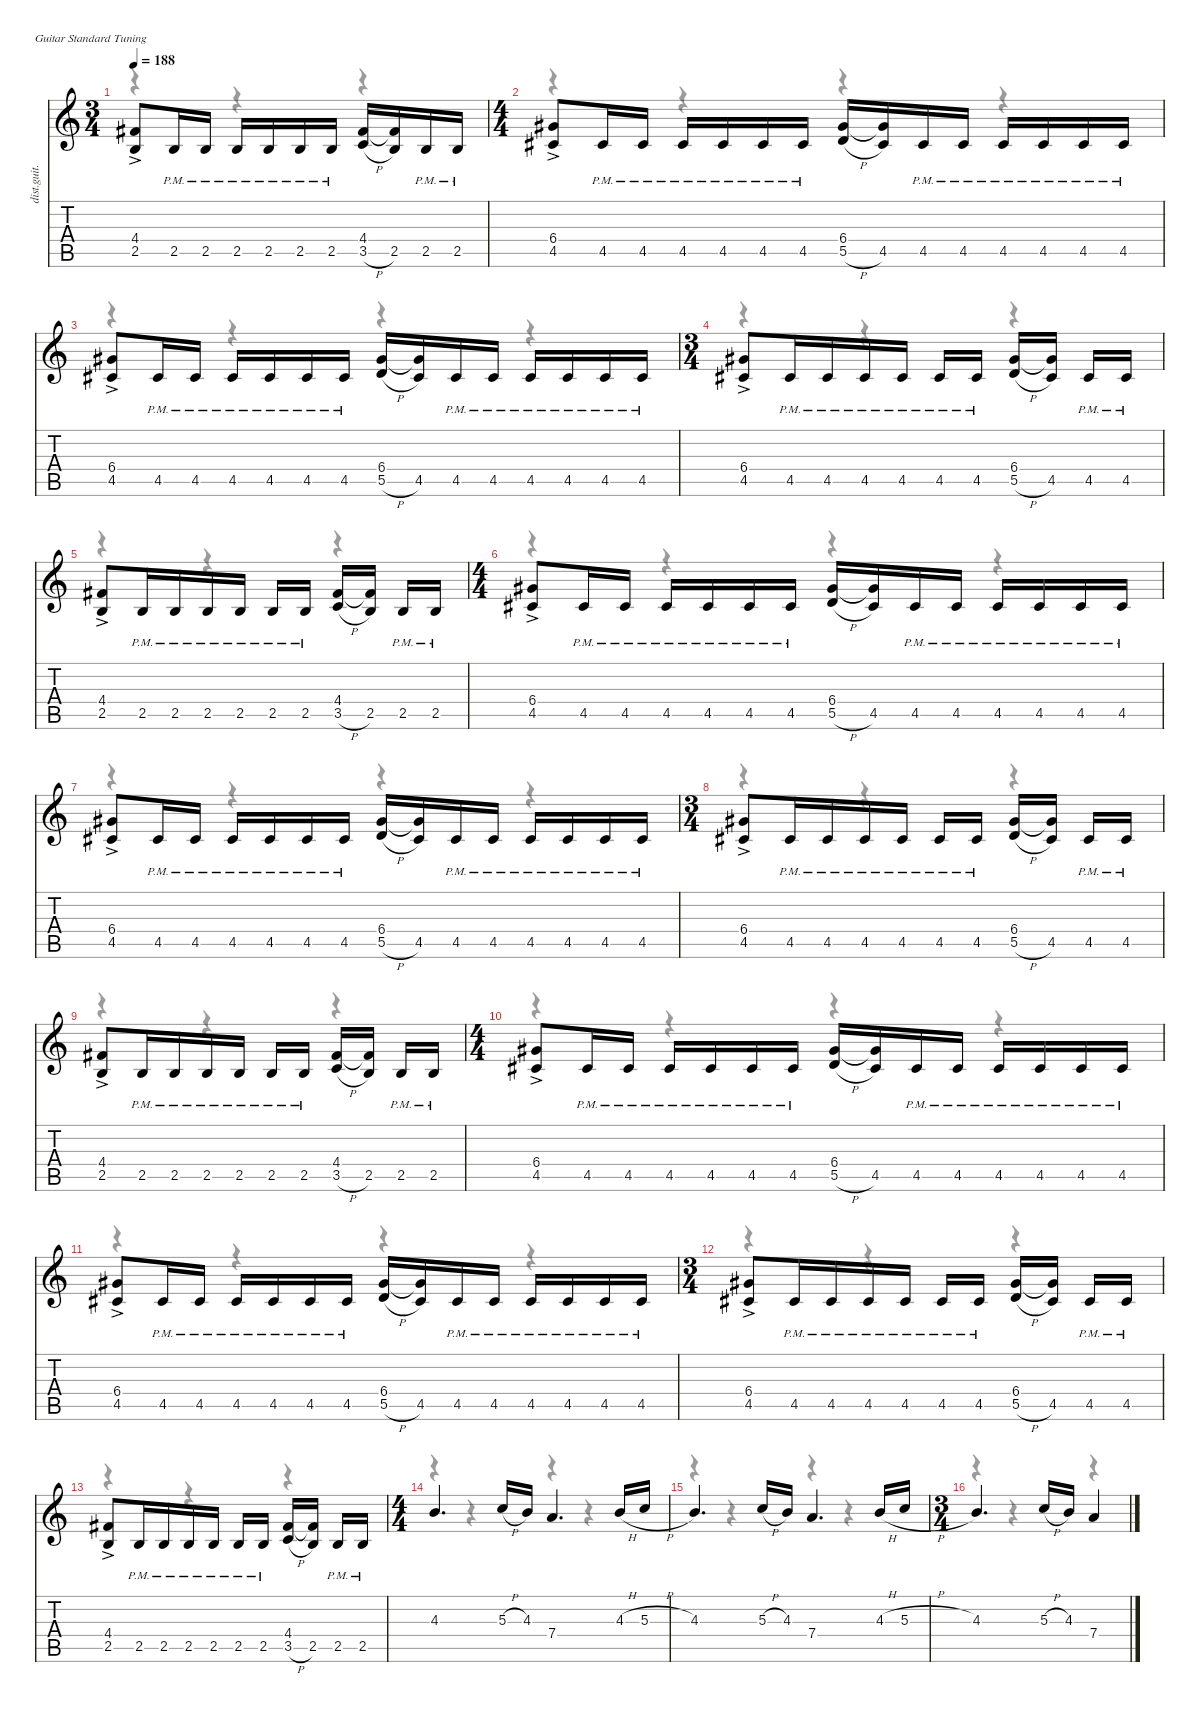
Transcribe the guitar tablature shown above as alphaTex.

\defaultSystemsLayout 4
\hideDynamics
\bracketExtendMode nobrackets
\otherSystemsTrackNameOrientation horizontal
\track ("Kirk Hammett (Lead Guitar)" "dist.guit.") {instrument distortionguitar}
\staff {score tabs}
\tuning (E4 B3 G3 D3 A2 E2)
\voice
\ts (3 4)
\tempo 188
\clef g2
\ks c
(4.4{ac acc #} 2.5{ac}).8{dy f beam Up} 2.5{pm}.16{beam Up} 2.5{pm}.16{beam Up} 2.5{pm}.16{beam Up} 2.5{pm}.16{beam Up} 2.5{pm}.16{beam Up} 2.5{pm}.16{beam Up} (4.4{acc #} 3.5{h}).16{beam Up} (4.4{t acc #} 2.5).16{beam Up} 2.5{pm}.16{beam Up} 2.5{pm}.16{beam Up} |
\ts (4 4)
\beaming (8 2 2 2 2)
(6.4{ac acc #} 4.5{ac acc #}).8{beam Up} 4.5{pm acc #}.16{beam Up} 4.5{pm acc #}.16{beam Up} 4.5{pm acc #}.16{beam Up} 4.5{pm acc #}.16{beam Up} 4.5{pm acc #}.16{beam Up} 4.5{pm acc #}.16{beam Up} (6.4{acc #} 5.5{h}).16{beam Up} (6.4{t acc #} 4.5{acc #}).16{beam Up} 4.5{pm acc #}.16{beam Up} 4.5{pm acc #}.16{beam Up} 4.5{pm acc #}.16{beam Up} 4.5{pm acc #}.16{beam Up} 4.5{pm acc #}.16{beam Up} 4.5{pm acc #}.16{beam Up} |
(6.4{ac acc #} 4.5{ac acc #}).8{beam Up} 4.5{pm acc #}.16{beam Up} 4.5{pm acc #}.16{beam Up} 4.5{pm acc #}.16{beam Up} 4.5{pm acc #}.16{beam Up} 4.5{pm acc #}.16{beam Up} 4.5{pm acc #}.16{beam Up} (6.4{acc #} 5.5{h}).16{beam Up} (6.4{t acc #} 4.5{acc #}).16{beam Up} 4.5{pm acc #}.16{beam Up} 4.5{pm acc #}.16{beam Up} 4.5{pm acc #}.16{beam Up} 4.5{pm acc #}.16{beam Up} 4.5{pm acc #}.16{beam Up} 4.5{pm acc #}.16{beam Up} |
\ts (3 4)
\beaming (8 3 1 1 1)
(6.4{ac acc #} 4.5{ac acc #}).8{beam Up} 4.5{pm acc #}.16{beam Up} 4.5{pm acc #}.16{beam Up} 4.5{pm acc #}.16{beam Up} 4.5{pm acc #}.16{beam Up} 4.5{pm acc #}.16{beam Up} 4.5{pm acc #}.16{beam Up} (6.4{acc #} 5.5{h}).16{beam Up} (6.4{t acc #} 4.5{acc #}).16{beam Up} 4.5{pm acc #}.16{beam Up} 4.5{pm acc #}.16{beam Up} |
(4.4{ac acc #} 2.5{ac}).8{beam Up} 2.5{pm}.16{beam Up} 2.5{pm}.16{beam Up} 2.5{pm}.16{beam Up} 2.5{pm}.16{beam Up} 2.5{pm}.16{beam Up} 2.5{pm}.16{beam Up} (4.4{acc #} 3.5{h}).16{beam Up} (4.4{t acc #} 2.5).16{beam Up} 2.5{pm}.16{beam Up} 2.5{pm}.16{beam Up} |
\ts (4 4)
\beaming (8 2 2 2 2)
(6.4{ac acc #} 4.5{ac acc #}).8{beam Up} 4.5{pm acc #}.16{beam Up} 4.5{pm acc #}.16{beam Up} 4.5{pm acc #}.16{beam Up} 4.5{pm acc #}.16{beam Up} 4.5{pm acc #}.16{beam Up} 4.5{pm acc #}.16{beam Up} (6.4{acc #} 5.5{h}).16{beam Up} (6.4{t acc #} 4.5{acc #}).16{beam Up} 4.5{pm acc #}.16{beam Up} 4.5{pm acc #}.16{beam Up} 4.5{pm acc #}.16{beam Up} 4.5{pm acc #}.16{beam Up} 4.5{pm acc #}.16{beam Up} 4.5{pm acc #}.16{beam Up} |
(6.4{ac acc #} 4.5{ac acc #}).8{beam Up} 4.5{pm acc #}.16{beam Up} 4.5{pm acc #}.16{beam Up} 4.5{pm acc #}.16{beam Up} 4.5{pm acc #}.16{beam Up} 4.5{pm acc #}.16{beam Up} 4.5{pm acc #}.16{beam Up} (6.4{acc #} 5.5{h}).16{beam Up} (6.4{t acc #} 4.5{acc #}).16{beam Up} 4.5{pm acc #}.16{beam Up} 4.5{pm acc #}.16{beam Up} 4.5{pm acc #}.16{beam Up} 4.5{pm acc #}.16{beam Up} 4.5{pm acc #}.16{beam Up} 4.5{pm acc #}.16{beam Up} |
\ts (3 4)
\beaming (8 3 1 1 1)
(6.4{ac acc #} 4.5{ac acc #}).8{beam Up} 4.5{pm acc #}.16{beam Up} 4.5{pm acc #}.16{beam Up} 4.5{pm acc #}.16{beam Up} 4.5{pm acc #}.16{beam Up} 4.5{pm acc #}.16{beam Up} 4.5{pm acc #}.16{beam Up} (6.4{acc #} 5.5{h}).16{beam Up} (6.4{t acc #} 4.5{acc #}).16{beam Up} 4.5{pm acc #}.16{beam Up} 4.5{pm acc #}.16{beam Up} |
(4.4{ac acc #} 2.5{ac}).8{beam Up} 2.5{pm}.16{beam Up} 2.5{pm}.16{beam Up} 2.5{pm}.16{beam Up} 2.5{pm}.16{beam Up} 2.5{pm}.16{beam Up} 2.5{pm}.16{beam Up} (4.4{acc #} 3.5{h}).16{beam Up} (4.4{t acc #} 2.5).16{beam Up} 2.5{pm}.16{beam Up} 2.5{pm}.16{beam Up} |
\ts (4 4)
\beaming (8 2 2 2 2)
(6.4{ac acc #} 4.5{ac acc #}).8{beam Up} 4.5{pm acc #}.16{beam Up} 4.5{pm acc #}.16{beam Up} 4.5{pm acc #}.16{beam Up} 4.5{pm acc #}.16{beam Up} 4.5{pm acc #}.16{beam Up} 4.5{pm acc #}.16{beam Up} (6.4{acc #} 5.5{h}).16{beam Up} (6.4{t acc #} 4.5{acc #}).16{beam Up} 4.5{pm acc #}.16{beam Up} 4.5{pm acc #}.16{beam Up} 4.5{pm acc #}.16{beam Up} 4.5{pm acc #}.16{beam Up} 4.5{pm acc #}.16{beam Up} 4.5{pm acc #}.16{beam Up} |
(6.4{ac acc #} 4.5{ac acc #}).8{beam Up} 4.5{pm acc #}.16{beam Up} 4.5{pm acc #}.16{beam Up} 4.5{pm acc #}.16{beam Up} 4.5{pm acc #}.16{beam Up} 4.5{pm acc #}.16{beam Up} 4.5{pm acc #}.16{beam Up} (6.4{acc #} 5.5{h}).16{beam Up} (6.4{t acc #} 4.5{acc #}).16{beam Up} 4.5{pm acc #}.16{beam Up} 4.5{pm acc #}.16{beam Up} 4.5{pm acc #}.16{beam Up} 4.5{pm acc #}.16{beam Up} 4.5{pm acc #}.16{beam Up} 4.5{pm acc #}.16{beam Up} |
\ts (3 4)
\beaming (8 3 1 1 1)
(6.4{ac acc #} 4.5{ac acc #}).8{beam Up} 4.5{pm acc #}.16{beam Up} 4.5{pm acc #}.16{beam Up} 4.5{pm acc #}.16{beam Up} 4.5{pm acc #}.16{beam Up} 4.5{pm acc #}.16{beam Up} 4.5{pm acc #}.16{beam Up} (6.4{acc #} 5.5{h}).16{beam Up} (6.4{t acc #} 4.5{acc #}).16{beam Up} 4.5{pm acc #}.16{beam Up} 4.5{pm acc #}.16{beam Up} |
(4.4{ac acc #} 2.5{ac}).8{beam Up} 2.5{pm}.16{beam Up} 2.5{pm}.16{beam Up} 2.5{pm}.16{beam Up} 2.5{pm}.16{beam Up} 2.5{pm}.16{beam Up} 2.5{pm}.16{beam Up} (4.4{acc #} 3.5{h}).16{beam Up} (4.4{t acc #} 2.5).16{beam Up} 2.5{pm}.16{beam Up} 2.5{pm}.16{beam Up} |
\ts (4 4)
\beaming (8 2 2 2 2)
4.3.4{d beam Up} 5.3{h}.16{beam Up} 4.3.16{beam Up} 7.4.4{d beam Up} 4.3{h}.16{beam Up} 5.3{h}.16{beam Up} |
4.3.4{d beam Up} 5.3{h}.16{beam Up} 4.3.16{beam Up} 7.4.4{d beam Up} 4.3{h}.16{beam Up} 5.3{h}.16{beam Up} |
\ts (3 4)
\beaming (8 3 1 1 1)
4.3.4{d beam Up} 5.3{h}.16{beam Up} 4.3.16{beam Up} 7.4.4{beam Up}
\voice
\clef g2
\ottava regular
\simile none
\ks c
r.4{dy mf beam Down} r.4{beam Down} r.4{beam Down} |
r.4{beam Down} r.4{beam Down} r.4{beam Down} r.4{beam Down} |
r.4{beam Down} r.4{beam Down} r.4{beam Down} r.4{beam Down} |
r.4{beam Down} r.4{beam Down} r.4{beam Down} |
r.4{beam Down} r.4{beam Down} r.4{beam Down} |
r.4{beam Down} r.4{beam Down} r.4{beam Down} r.4{beam Down} |
r.4{beam Down} r.4{beam Down} r.4{beam Down} r.4{beam Down} |
r.4{beam Down} r.4{beam Down} r.4{beam Down} |
r.4{beam Down} r.4{beam Down} r.4{beam Down} |
r.4{beam Down} r.4{beam Down} r.4{beam Down} r.4{beam Down} |
r.4{beam Down} r.4{beam Down} r.4{beam Down} r.4{beam Down} |
r.4{beam Down} r.4{beam Down} r.4{beam Down} |
r.4{beam Down} r.4{beam Down} r.4{beam Down} |
r.4{beam Down} r.4{beam Down} r.4{beam Down} r.4{beam Down} |
r.4{beam Down} r.4{beam Down} r.4{beam Down} r.4{beam Down} |
r.4{beam Down} r.4{beam Down} r.4{beam Down}
